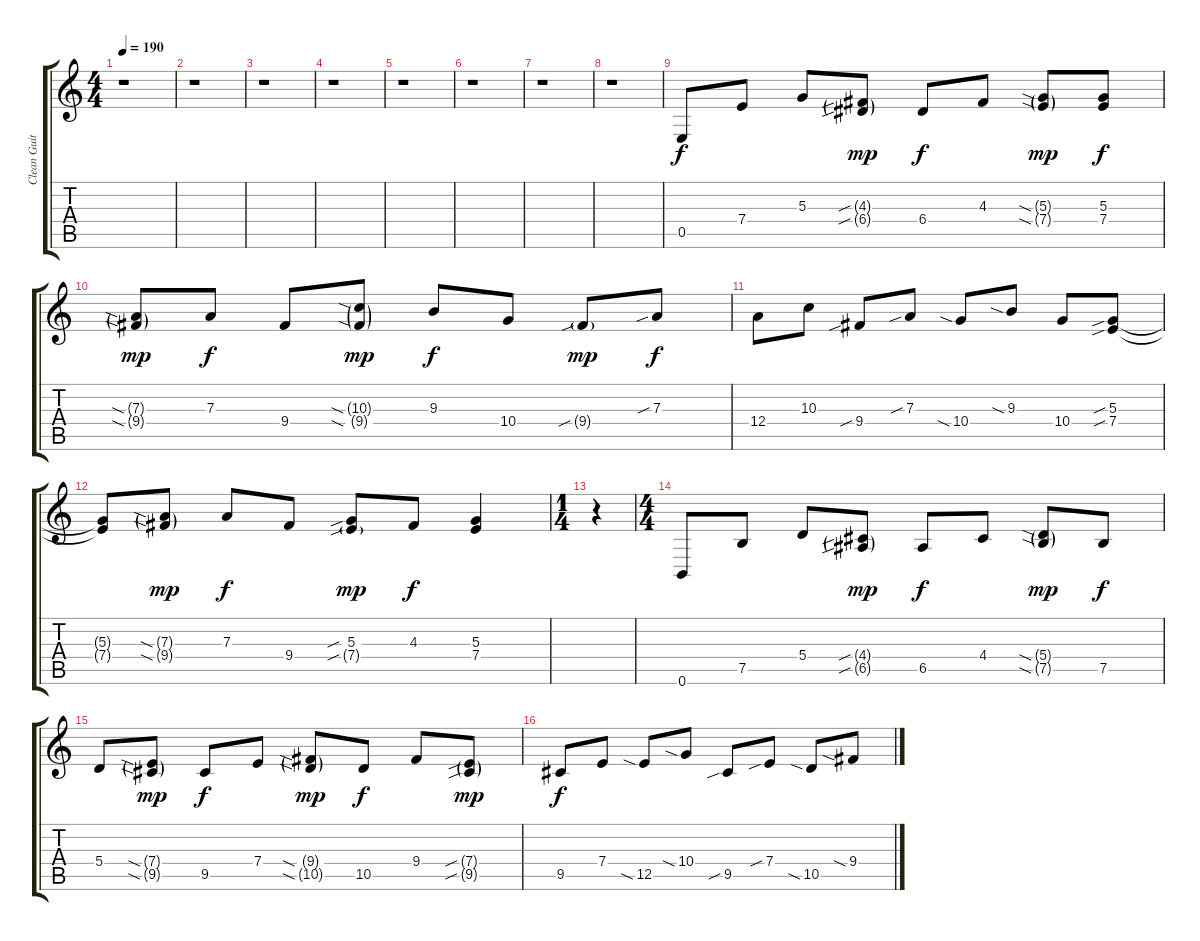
\track ("Clean Guitars" "Clean Guit") {instrument electricguitarjazz}
\staff {score tabs}
\tuning (B3 Gb3 D3 A2 E2 B1) {hide}
\ts (4 4)
\tempo 190
\clef g2
\ks c
r.1{dy f} |
r.1 |
r.1 |
r.1 |
r.1 |
r.1 |
r.1 |
r.1 |
0.5.8 7.4.8 5.3.8 (4.3{sib g} 6.4{sib g}).8{dy mp} 6.4.8{dy f} 4.3.8 (5.3{sia g} 7.4{sia g}).8{dy mp} (5.3 7.4).8{dy f} |
(7.3{sia g} 9.4{sia g}).8{dy mp} 7.3.8{dy f} 9.4.8 (10.3{sia g} 9.4{sia g}).8{dy mp} 9.3.8{dy f} 10.4.8 9.4{sib g}.8{dy mp} 7.3{sib}.8{dy f} |
12.4.8 10.3.8 9.4{sib}.8 7.3{sib}.8 10.4{sia}.8 9.3{sia}.8 10.4.8 (5.3{sib} 7.4{sib}).8 |
(5.3{t} 7.4{t}).8 (7.3{sia g} 9.4{sia g}).8{dy mp} 7.3.8{dy f} 9.4.8 (5.3{sib} 7.4{sib g}).8{dy mp} 4.3.8{dy f} (5.3 7.4).4 |
\ts (1 4)
r.4 |
\ts (4 4)
0.6.8 7.5.8 5.4.8 (4.4{sib g} 6.5{sib g}).8{dy mp} 6.5.8{dy f} 4.4.8 (5.4{sia g} 7.5{sia g}).8{dy mp} 7.5.8{dy f} |
5.4.8 (7.4{sia g} 9.5{sia g}).8{dy mp} 9.5.8{dy f} 7.4.8 (9.4{sia g} 10.5{sia g}).8{dy mp} 10.5.8{dy f} 9.4.8 (7.4{sib g} 9.5{sib g}).8{dy mp} |
9.5.8{dy f} 7.4.8 12.5{sia}.8 10.4{sia}.8 9.5{sib}.8 7.4{sib}.8 10.5{sia}.8 9.4{sia}.8
